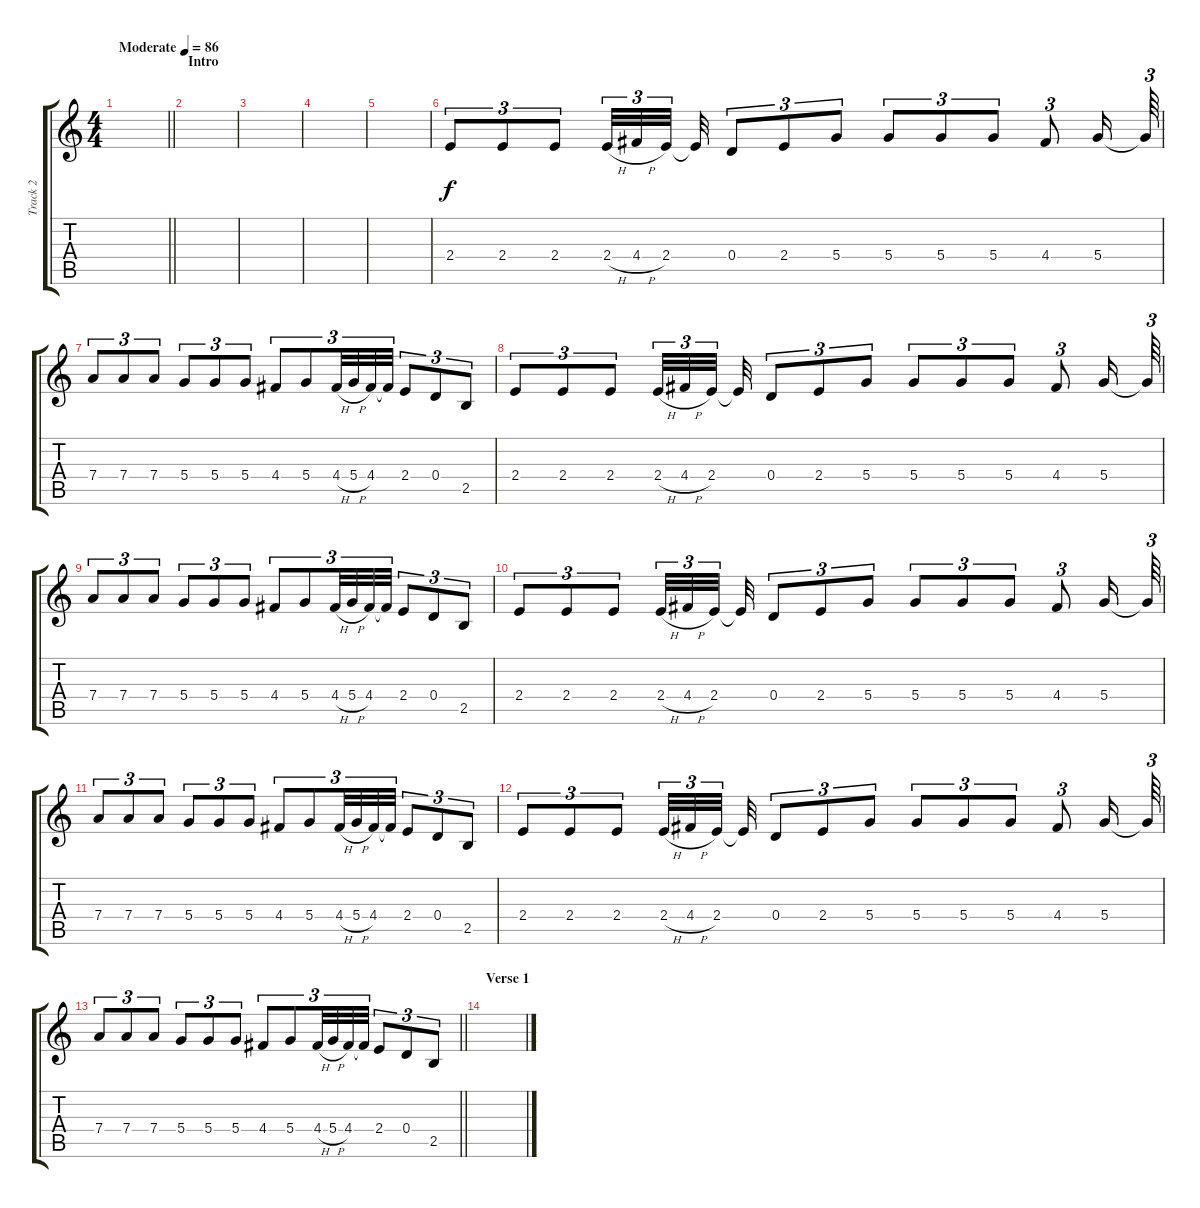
\track ("Track 2" "Track 2") {instrument acousticguitarsteel}
\staff {score tabs}
\tuning (E4 B3 G3 D3 A2 E2) {hide}
\ts (4 4)
\tempo (86 "Moderate")
\clef g2
\barLineRight lightlight
\ks c
|
\section ("" "Intro")
|
|
|
|
2.4.8{tu (3 2)} 2.4.8{tu (3 2)} 2.4.8{tu (3 2)} 2.4{h}.32{tu (3 2)} 4.4{h}.32{tu (3 2)} 2.4.32{tu (3 2) beam splitsecondary} 2.4{t}.32 0.4.8{tu (3 2)} 2.4.8{tu (3 2)} 5.4.8{tu (3 2)} 5.4.8{tu (3 2)} 5.4.8{tu (3 2)} 5.4.8{tu (3 2)} 4.4.8{tu (3 2)} 5.4.16 5.4{t}.64{tu (3 2)} |
7.4.8{tu (3 2)} 7.4.8{tu (3 2)} 7.4.8{tu (3 2)} 5.4.8{tu (3 2)} 5.4.8{tu (3 2)} 5.4.8{tu (3 2)} 4.4.8{tu (3 2)} 5.4.8{tu (3 2)} 4.4{h}.32{tu (3 2)} 5.4{h}.32{tu (3 2)} 4.4.32{tu (3 2)} 4.4{t}.32{tu (3 2)} 2.4.8{tu (3 2)} 0.4.8{tu (3 2)} 2.5.8{tu (3 2)} |
2.4.8{tu (3 2)} 2.4.8{tu (3 2)} 2.4.8{tu (3 2)} 2.4{h}.32{tu (3 2)} 4.4{h}.32{tu (3 2)} 2.4.32{tu (3 2) beam splitsecondary} 2.4{t}.32 0.4.8{tu (3 2)} 2.4.8{tu (3 2)} 5.4.8{tu (3 2)} 5.4.8{tu (3 2)} 5.4.8{tu (3 2)} 5.4.8{tu (3 2)} 4.4.8{tu (3 2)} 5.4.16 5.4{t}.64{tu (3 2)} |
7.4.8{tu (3 2)} 7.4.8{tu (3 2)} 7.4.8{tu (3 2)} 5.4.8{tu (3 2)} 5.4.8{tu (3 2)} 5.4.8{tu (3 2)} 4.4.8{tu (3 2)} 5.4.8{tu (3 2)} 4.4{h}.32{tu (3 2)} 5.4{h}.32{tu (3 2)} 4.4.32{tu (3 2)} 4.4{t}.32{tu (3 2)} 2.4.8{tu (3 2)} 0.4.8{tu (3 2)} 2.5.8{tu (3 2)} |
2.4.8{tu (3 2)} 2.4.8{tu (3 2)} 2.4.8{tu (3 2)} 2.4{h}.32{tu (3 2)} 4.4{h}.32{tu (3 2)} 2.4.32{tu (3 2) beam splitsecondary} 2.4{t}.32 0.4.8{tu (3 2)} 2.4.8{tu (3 2)} 5.4.8{tu (3 2)} 5.4.8{tu (3 2)} 5.4.8{tu (3 2)} 5.4.8{tu (3 2)} 4.4.8{tu (3 2)} 5.4.16 5.4{t}.64{tu (3 2)} |
7.4.8{tu (3 2)} 7.4.8{tu (3 2)} 7.4.8{tu (3 2)} 5.4.8{tu (3 2)} 5.4.8{tu (3 2)} 5.4.8{tu (3 2)} 4.4.8{tu (3 2)} 5.4.8{tu (3 2)} 4.4{h}.32{tu (3 2)} 5.4{h}.32{tu (3 2)} 4.4.32{tu (3 2)} 4.4{t}.32{tu (3 2)} 2.4.8{tu (3 2)} 0.4.8{tu (3 2)} 2.5.8{tu (3 2)} |
2.4.8{tu (3 2)} 2.4.8{tu (3 2)} 2.4.8{tu (3 2)} 2.4{h}.32{tu (3 2)} 4.4{h}.32{tu (3 2)} 2.4.32{tu (3 2) beam splitsecondary} 2.4{t}.32 0.4.8{tu (3 2)} 2.4.8{tu (3 2)} 5.4.8{tu (3 2)} 5.4.8{tu (3 2)} 5.4.8{tu (3 2)} 5.4.8{tu (3 2)} 4.4.8{tu (3 2)} 5.4.16 5.4{t}.64{tu (3 2)} |
\barLineRight lightlight
7.4.8{tu (3 2)} 7.4.8{tu (3 2)} 7.4.8{tu (3 2)} 5.4.8{tu (3 2)} 5.4.8{tu (3 2)} 5.4.8{tu (3 2)} 4.4.8{tu (3 2)} 5.4.8{tu (3 2)} 4.4{h}.32{tu (3 2)} 5.4{h}.32{tu (3 2)} 4.4.32{tu (3 2)} 4.4{t}.32{tu (3 2)} 2.4.8{tu (3 2)} 0.4.8{tu (3 2)} 2.5.8{tu (3 2)} |
\section ("" "Verse 1")
